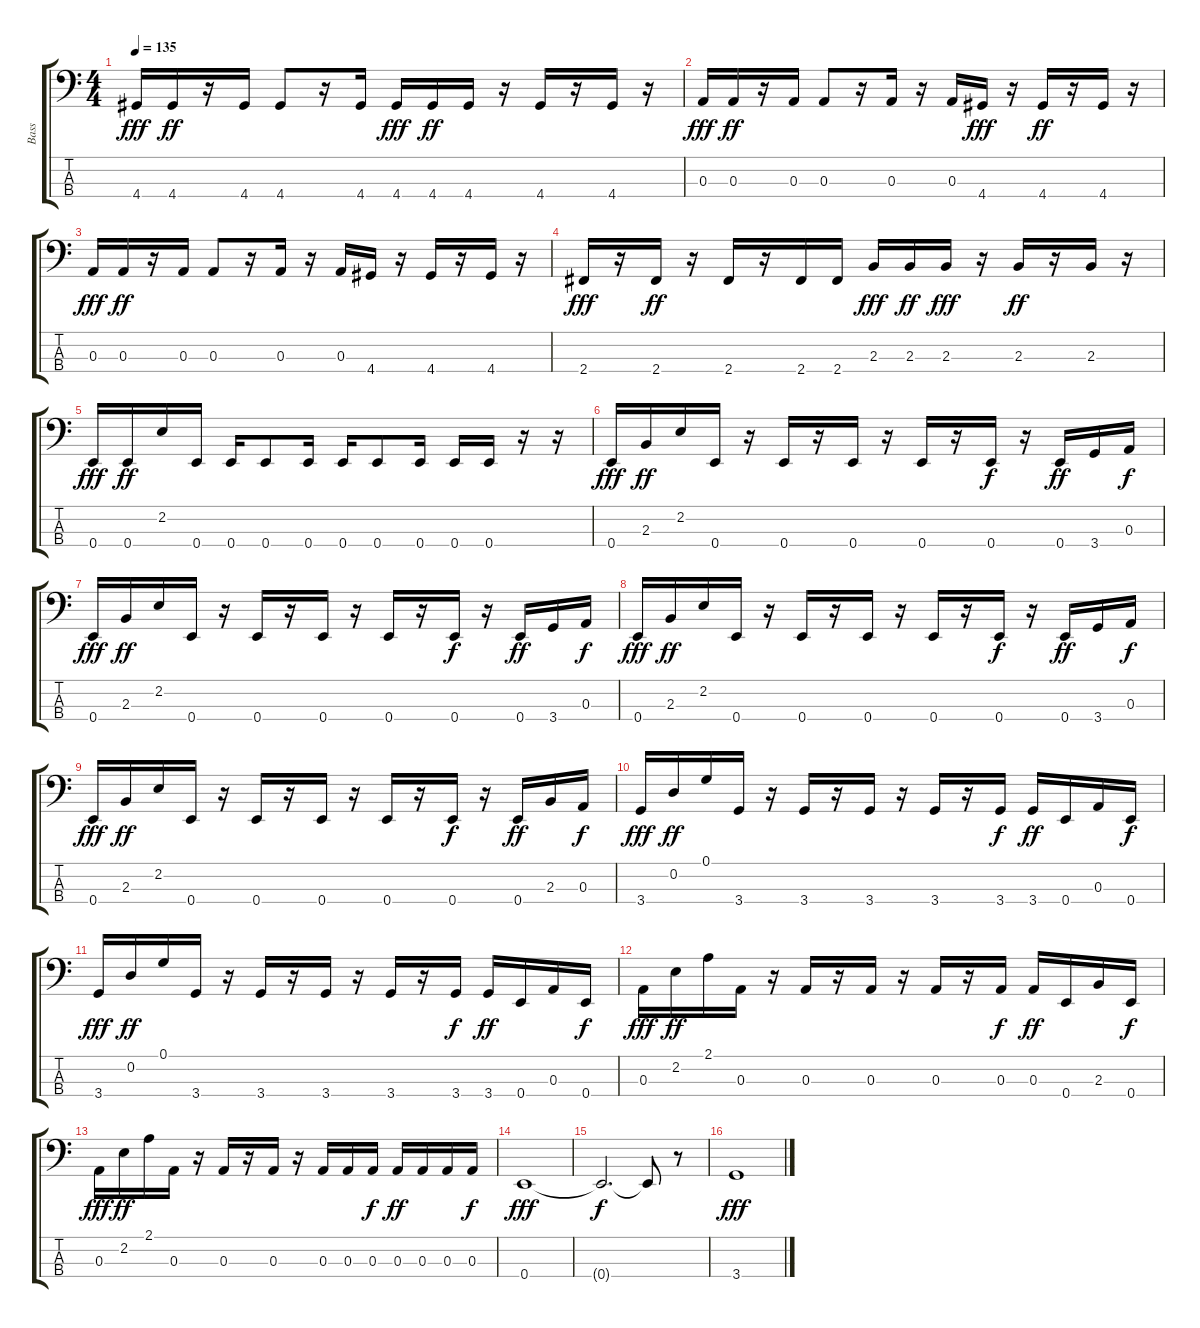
\track ("Bass                                " "Bass      ") {instrument electricbasspick}
\staff {score tabs}
\tuning (G2 D2 A1 E1) {hide}
\ts (4 4)
\tempo 135
\clef f4
\ks c
4.4.16{dy fff} 4.4.16{dy ff} r.16 4.4.16 4.4.8 r.16 4.4.16 4.4.16{dy fff} 4.4.16{dy ff} 4.4.16 r.16 4.4.16 r.16 4.4.16 r.16 |
0.3.16{dy fff} 0.3.16{dy ff} r.16 0.3.16 0.3.8 r.16 0.3.16 r.16 0.3.16 4.4.16{dy fff} r.16 4.4.16{dy ff} r.16 4.4.16 r.16 |
0.3.16{dy fff} 0.3.16{dy ff} r.16 0.3.16 0.3.8 r.16 0.3.16 r.16 0.3.16 4.4.16 r.16 4.4.16 r.16 4.4.16 r.16 |
2.4.16{dy fff} r.16 2.4.16{dy ff} r.16 2.4.16 r.16 2.4.16 2.4.16 2.3.16{dy fff} 2.3.16{dy ff} 2.3.16{dy fff} r.16 2.3.16{dy ff} r.16 2.3.16 r.16 |
0.4.16{dy fff} 0.4.16{dy ff} 2.2.16 0.4.16 0.4.16 0.4.8 0.4.16 0.4.16 0.4.8 0.4.16 0.4.16 0.4.16 r.16 r.16 |
0.4.16{dy fff} 2.3.16{dy ff} 2.2.16 0.4.16 r.16 0.4.16 r.16 0.4.16 r.16 0.4.16 r.16 0.4.16{dy f} r.16 0.4.16{dy ff} 3.4.16 0.3.16{dy f} |
0.4.16{dy fff} 2.3.16{dy ff} 2.2.16 0.4.16 r.16 0.4.16 r.16 0.4.16 r.16 0.4.16 r.16 0.4.16{dy f} r.16 0.4.16{dy ff} 3.4.16 0.3.16{dy f} |
0.4.16{dy fff} 2.3.16{dy ff} 2.2.16 0.4.16 r.16 0.4.16 r.16 0.4.16 r.16 0.4.16 r.16 0.4.16{dy f} r.16 0.4.16{dy ff} 3.4.16 0.3.16{dy f} |
0.4.16{dy fff} 2.3.16{dy ff} 2.2.16 0.4.16 r.16 0.4.16 r.16 0.4.16 r.16 0.4.16 r.16 0.4.16{dy f} r.16 0.4.16{dy ff} 2.3.16 0.3.16{dy f} |
3.4.16{dy fff} 0.2.16{dy ff} 0.1.16 3.4.16 r.16 3.4.16 r.16 3.4.16 r.16 3.4.16 r.16 3.4.16{dy f} 3.4.16{dy ff} 0.4.16 0.3.16 0.4.16{dy f} |
3.4.16{dy fff} 0.2.16{dy ff} 0.1.16 3.4.16 r.16 3.4.16 r.16 3.4.16 r.16 3.4.16 r.16 3.4.16{dy f} 3.4.16{dy ff} 0.4.16 0.3.16 0.4.16{dy f} |
0.3.16{dy fff} 2.2.16{dy ff} 2.1.16 0.3.16 r.16 0.3.16 r.16 0.3.16 r.16 0.3.16 r.16 0.3.16{dy f} 0.3.16{dy ff} 0.4.16 2.3.16 0.4.16{dy f} |
0.3.16{dy fff} 2.2.16{dy ff} 2.1.16 0.3.16 r.16 0.3.16 r.16 0.3.16 r.16 0.3.16 0.3.16 0.3.16{dy f} 0.3.16{dy ff} 0.3.16 0.3.16 0.3.16{dy f} |
0.4.1{dy fff} |
0.4{t}.2{d dy f} 0.4{t}.8 r.8 |
3.4.1{dy fff}
